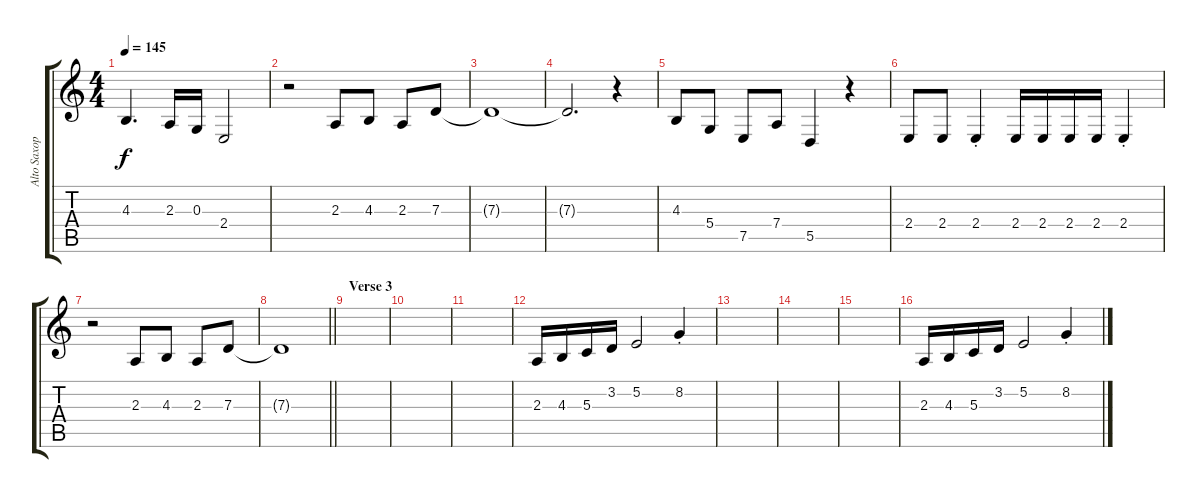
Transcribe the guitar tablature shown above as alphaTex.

\track ("Alto Saxophon" "Alto Saxop") {instrument altosax}
\staff {score tabs}
\tuning (E4 B3 G3 D3 A2 E2) {hide}
\ts (4 4)
\tempo 145
\clef g2
\ks c
4.3.4{d dy f} 2.3.16 0.3.16 2.4.2 |
r.2 2.3.8 4.3.8 2.3.8 7.3.8 |
7.3{t}.1 |
7.3{t}.2{d} r.4 |
4.3.8 5.4.8 7.5.8 7.4.8 5.5.4 r.4 |
2.4.8 2.4.8 2.4{st}.4 2.4.16 2.4.16 2.4.16 2.4.16 2.4{st}.4 |
r.2 2.3.8 4.3.8 2.3.8 7.3.8 |
\barLineRight lightlight
7.3{t}.1 |
\section ("" "Verse 3")
|
|
|
2.3.16 4.3.16 5.3.16 3.2.16 5.2.2 8.2{st}.4 |
|
|
|
2.3.16 4.3.16 5.3.16 3.2.16 5.2.2 8.2{st}.4
